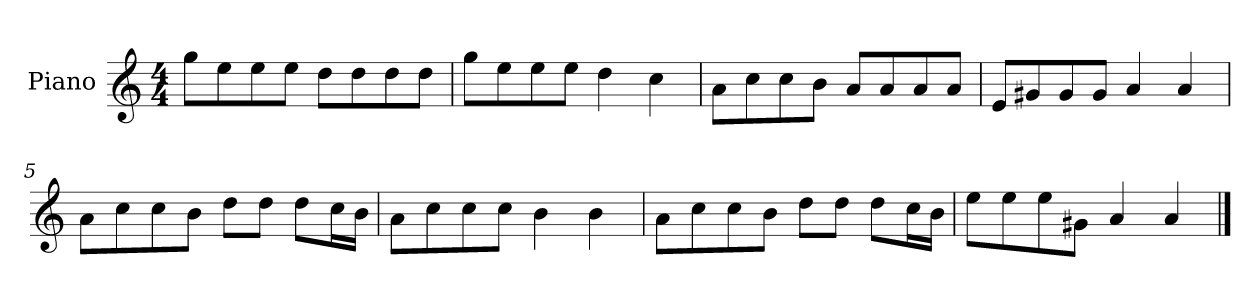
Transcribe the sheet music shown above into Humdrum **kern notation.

**kern
*part1
*staff1
*I"Piano
*I'P-no
*clefG2
*k[]
*M4/4
*MM90
=1
8gg\L
8ee\
8ee\
8ee\J
8dd\L
8dd\
8dd\
8dd\J
=2
8gg\L
8ee\
8ee\
8ee\J
4dd\
4cc\
=3
8a\L
8cc\
8cc\
8b\J
8a/L
8a/
8a/
8a/J
=4
8e/L
8g#X/
8g#/
8g#/J
4a/
4a/
=5
8a\L
8cc\
8cc\
8b\J
8dd\L
8dd\J
8dd\L
16cc\L
16b\JJ
!!LO:LB:g=z
=6
8a\L
8cc\
8cc\
8cc\J
4b\
4b\
=7
8a\L
8cc\
8cc\
8b\J
8dd\L
8dd\J
8dd\L
16cc\L
16b\JJ
=8
8ee\L
8ee\
8ee\
8g#X\J
4a/
4a/
==
*-
